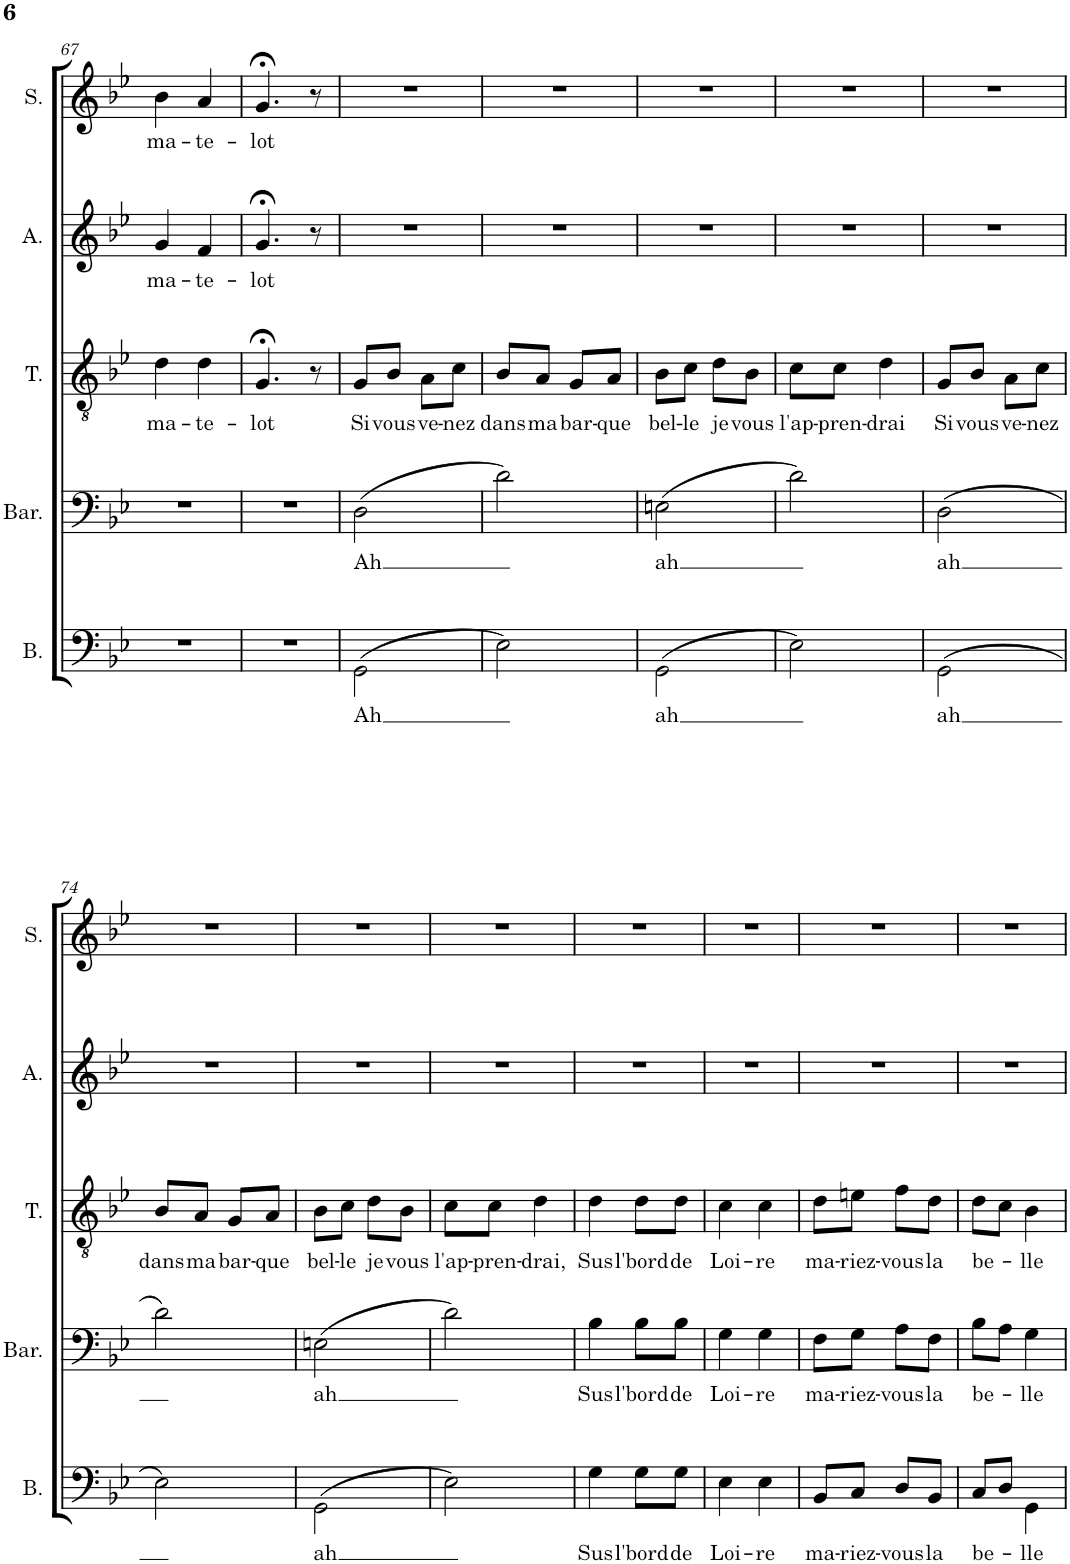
**kern	**text	**kern	**text	**kern	**text	**kern	**text	**kern	**text
*part5	*part5	*part4	*part4	*part3	*part3	*part2	*part2	*part1	*part1
*staff5	*staff5	*staff4	*staff4	*staff3	*staff3	*staff2	*staff2	*staff1	*staff1
*I"Bass	*	*I"Baryton	*	*I"Tenor	*	*I"Alto	*	*I"Soprano	*
*I'B.	*	*I'Bar.	*	*I'T.	*	*I'A.	*	*I'S.	*
!!LO:PB:g=z
*clefF4	*	*clefF4	*	*clefGv2	*	*clefG2	*	*clefG2	*
*k[b-e-]	*	*k[b-e-]	*	*k[b-e-]	*	*k[b-e-]	*	*k[b-e-]	*
*M2/4	*	*M2/4	*	*M2/4	*	*M2/4	*	*M2/4	*
=67	=67	=67	=67	=67	=67	=67	=67	=67	=67
!	!	!	!	!	!LO:LY:b	!	!LO:LY:b	!	!LO:LY:b
2r	.	2r	.	4d\	ma-	4g/	ma-	4b-\	ma-
!	!	!	!	!	!LO:LY:b	!	!LO:LY:b	!	!LO:LY:b
.	.	.	.	4d\	-te-	4f/	-te-	4a/	-te-
=68	=68	=68	=68	=68	=68	=68	=68	=68	=68
!	!	!	!	!	!LO:LY:b	!	!LO:LY:b	!	!LO:LY:b
2r	.	2r	.	4.G;</	-lot	4.g;</	-lot	4.g;</	-lot
.	.	.	.	8r	.	8r	.	8r	.
=69	=69	=69	=69	=69	=69	=69	=69	=69	=69
!	!LO:LY:b	!	!LO:LY:b	!	!LO:LY:b	!	!	!	!
(>2GG\	Ah	(>2D\	Ah	8G/L	Si	2r	.	2r	.
!	!	!	!	!	!LO:LY:b	!	!	!	!
.	.	.	.	8B-/J	vous	.	.	.	.
!	!	!	!	!	!LO:LY:b	!	!	!	!
.	.	.	.	8A\L	ve-	.	.	.	.
!	!	!	!	!	!LO:LY:b	!	!	!	!
.	.	.	.	8c\J	-nez	.	.	.	.
=70	=70	=70	=70	=70	=70	=70	=70	=70	=70
!	!	!	!	!	!LO:LY:b	!	!	!	!
2E-\)	.	2d\)	.	8B-/L	dans	2r	.	2r	.
!	!	!	!	!	!LO:LY:b	!	!	!	!
.	.	.	.	8A/J	ma	.	.	.	.
!	!	!	!	!	!LO:LY:b	!	!	!	!
.	.	.	.	8G/L	bar-	.	.	.	.
!	!	!	!	!	!LO:LY:b	!	!	!	!
.	.	.	.	8A/J	-que	.	.	.	.
=71	=71	=71	=71	=71	=71	=71	=71	=71	=71
!	!LO:LY:b	!	!LO:LY:b	!	!LO:LY:b	!	!	!	!
(>2GG\	ah	(>2En\	ah	8B-\L	bel-	2r	.	2r	.
!	!	!	!	!	!LO:LY:b	!	!	!	!
.	.	.	.	8c\J	-le	.	.	.	.
!	!	!	!	!	!LO:LY:b	!	!	!	!
.	.	.	.	8d\L	je	.	.	.	.
!	!	!	!	!	!LO:LY:b	!	!	!	!
.	.	.	.	8B-\J	vous	.	.	.	.
=72	=72	=72	=72	=72	=72	=72	=72	=72	=72
!	!	!	!	!	!LO:LY:b	!	!	!	!
2E-\)	.	2d\)	.	8c\L	l'ap-	2r	.	2r	.
!	!	!	!	!	!LO:LY:b	!	!	!	!
.	.	.	.	8c\J	-pren-	.	.	.	.
!	!	!	!	!	!LO:LY:b	!	!	!	!
.	.	.	.	4d\	-drai	.	.	.	.
=73	=73	=73	=73	=73	=73	=73	=73	=73	=73
!	!LO:LY:b	!	!LO:LY:b	!	!LO:LY:b	!	!	!	!
(>2GG\	ah	(>2D\	ah	8G/L	Si	2r	.	2r	.
!	!	!	!	!	!LO:LY:b	!	!	!	!
.	.	.	.	8B-/J	vous	.	.	.	.
!	!	!	!	!	!LO:LY:b	!	!	!	!
.	.	.	.	8A\L	ve-	.	.	.	.
!	!	!	!	!	!LO:LY:b	!	!	!	!
.	.	.	.	8c\J	-nez	.	.	.	.
!!LO:LB:g=z
=74	=74	=74	=74	=74	=74	=74	=74	=74	=74
!	!	!	!	!	!LO:LY:b	!	!	!	!
2F\)	.	2d\)	.	8B-/L	dans	2r	.	2r	.
!	!	!	!	!	!LO:LY:b	!	!	!	!
.	.	.	.	8A/J	ma	.	.	.	.
!	!	!	!	!	!LO:LY:b	!	!	!	!
.	.	.	.	8G/L	bar-	.	.	.	.
!	!	!	!	!	!LO:LY:b	!	!	!	!
.	.	.	.	8A/J	-que	.	.	.	.
=75	=75	=75	=75	=75	=75	=75	=75	=75	=75
!	!LO:LY:b	!	!LO:LY:b	!	!LO:LY:b	!	!	!	!
(>2GG\	ah	(>2En\	ah	8B-\L	bel-	2r	.	2r	.
!	!	!	!	!	!LO:LY:b	!	!	!	!
.	.	.	.	8c\J	-le	.	.	.	.
!	!	!	!	!	!LO:LY:b	!	!	!	!
.	.	.	.	8d\L	je	.	.	.	.
!	!	!	!	!	!LO:LY:b	!	!	!	!
.	.	.	.	8B-\J	vous	.	.	.	.
=76	=76	=76	=76	=76	=76	=76	=76	=76	=76
!	!	!	!	!	!LO:LY:b	!	!	!	!
2E-\)	.	2d\)	.	8c\L	l'ap-	2r	.	2r	.
!	!	!	!	!	!LO:LY:b	!	!	!	!
.	.	.	.	8c\J	-pren-	.	.	.	.
!	!	!	!	!	!LO:LY:b	!	!	!	!
.	.	.	.	4d\	-drai,	.	.	.	.
=77	=77	=77	=77	=77	=77	=77	=77	=77	=77
!	!LO:LY:b	!	!LO:LY:b	!	!LO:LY:b	!	!	!	!
4G\	Sus	4B-\	Sus	4d\	Sus	2r	.	2r	.
!	!LO:LY:b	!	!LO:LY:b	!	!LO:LY:b	!	!	!	!
8G\L	l'bord	8B-\L	l'bord	8d\L	l'bord	.	.	.	.
!	!LO:LY:b	!	!LO:LY:b	!	!LO:LY:b	!	!	!	!
8G\J	de	8B-\J	de	8d\J	de	.	.	.	.
=78	=78	=78	=78	=78	=78	=78	=78	=78	=78
!	!LO:LY:b	!	!LO:LY:b	!	!LO:LY:b	!	!	!	!
4E-\	Loi-	4G\	Loi-	4c\	Loi-	2r	.	2r	.
!	!LO:LY:b	!	!LO:LY:b	!	!LO:LY:b	!	!	!	!
4E-\	-re	4G\	-re	4c\	-re	.	.	.	.
=79	=79	=79	=79	=79	=79	=79	=79	=79	=79
!	!LO:LY:b	!	!LO:LY:b	!	!LO:LY:b	!	!	!	!
8BB-/L	ma-	8F\L	ma-	8d\L	ma-	2r	.	2r	.
!	!LO:LY:b	!	!LO:LY:b	!	!LO:LY:b	!	!	!	!
8C/J	-riez-	8G\J	-riez-	8en\J	-riez-	.	.	.	.
!	!LO:LY:b	!	!LO:LY:b	!	!LO:LY:b	!	!	!	!
8D/L	-vous	8A\L	-vous	8f\L	-vous	.	.	.	.
!	!LO:LY:b	!	!LO:LY:b	!	!LO:LY:b	!	!	!	!
8BB-/J	la	8F\J	la	8d\J	la	.	.	.	.
=80	=80	=80	=80	=80	=80	=80	=80	=80	=80
!	!LO:LY:b	!	!LO:LY:b	!	!LO:LY:b	!	!	!	!
8C/L	be-	8B-\L	be-	8d\L	be-	2r	.	2r	.
8D/J	.	8A\J	.	8c\J	.	.	.	.	.
!	!LO:LY:b	!	!LO:LY:b	!	!LO:LY:b	!	!	!	!
4GG\	-lle	4G\	-lle	4B-\	-lle	.	.	.	.
=	=	=	=	=	=	=	=	=	=
*-	*-	*-	*-	*-	*-	*-	*-	*-	*-
